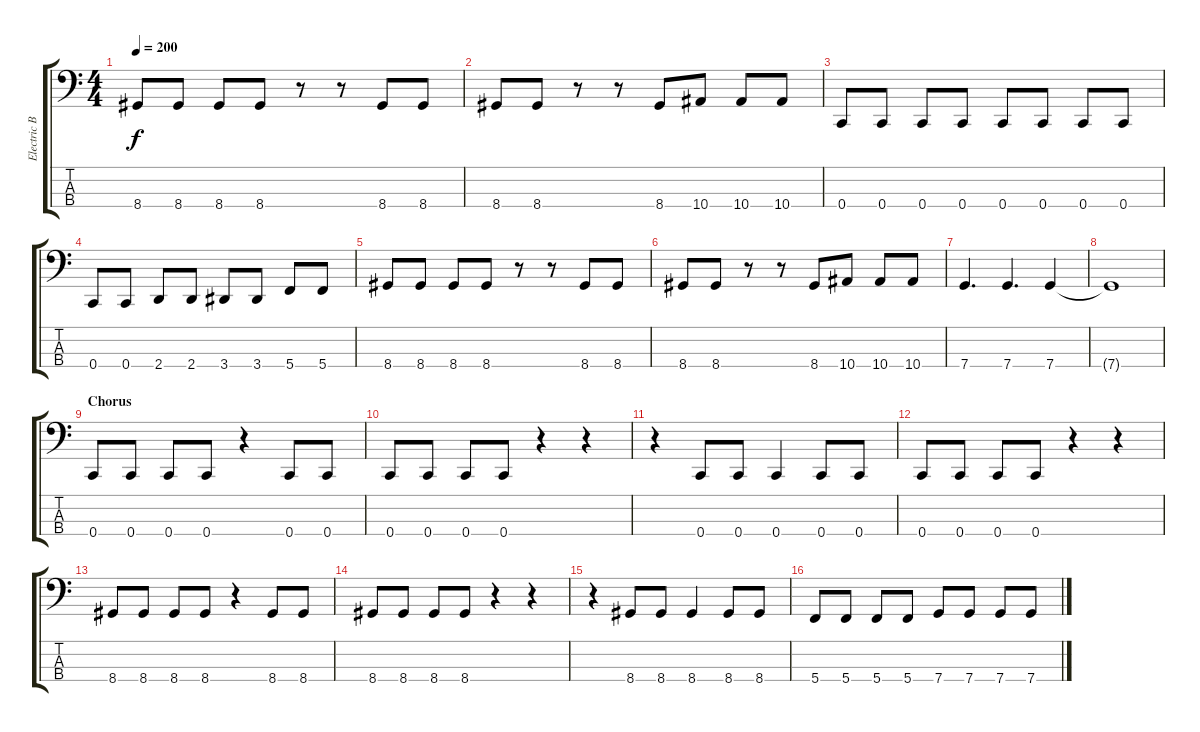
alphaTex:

\track ("Electric Bass" "Electric B") {instrument electricbassfinger}
\staff {score tabs}
\tuning (F2 C2 G1 C1) {hide}
\ts (4 4)
\tempo 200
\clef f4
\ks c
8.4.8{dy f} 8.4.8 8.4.8 8.4.8 r.8 r.8 8.4.8 8.4.8 |
8.4.8 8.4.8 r.8 r.8 8.4.8 10.4.8 10.4.8 10.4.8 |
0.4.8 0.4.8 0.4.8 0.4.8 0.4.8 0.4.8 0.4.8 0.4.8 |
0.4.8 0.4.8 2.4.8 2.4.8 3.4.8 3.4.8 5.4.8 5.4.8 |
8.4.8 8.4.8 8.4.8 8.4.8 r.8 r.8 8.4.8 8.4.8 |
8.4.8 8.4.8 r.8 r.8 8.4.8 10.4.8 10.4.8 10.4.8 |
7.4.4{d} 7.4.4{d} 7.4.4 |
7.4{t}.1 |
\section ("" "Chorus")
0.4.8 0.4.8 0.4.8 0.4.8 r.4 0.4.8 0.4.8 |
0.4.8 0.4.8 0.4.8 0.4.8 r.4 r.4 |
r.4 0.4.8 0.4.8 0.4.4 0.4.8 0.4.8 |
0.4.8 0.4.8 0.4.8 0.4.8 r.4 r.4 |
8.4.8 8.4.8 8.4.8 8.4.8 r.4 8.4.8 8.4.8 |
8.4.8 8.4.8 8.4.8 8.4.8 r.4 r.4 |
r.4 8.4.8 8.4.8 8.4.4 8.4.8 8.4.8 |
5.4.8 5.4.8 5.4.8 5.4.8 7.4.8 7.4.8 7.4.8 7.4.8
